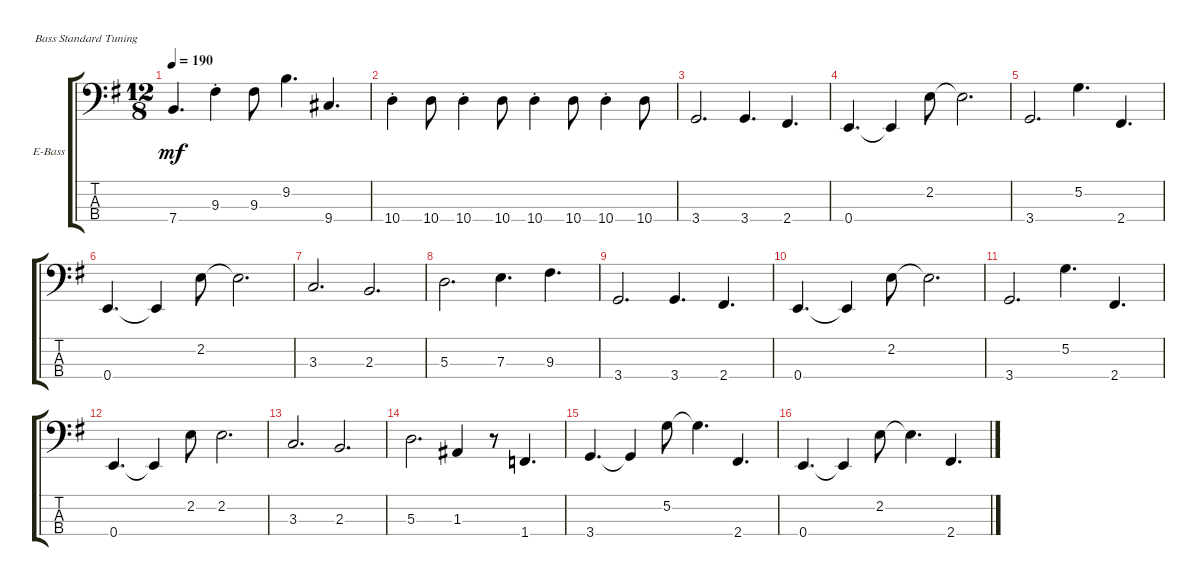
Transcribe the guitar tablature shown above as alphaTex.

\defaultSystemsLayout 4
\bracketExtendMode groupsimilarinstruments
\firstSystemTrackNameOrientation horizontal
\otherSystemsTrackNameOrientation horizontal
\track ("Electric Bass" "E-Bass") {instrument electricbassfinger}
\staff {score tabs}
\tuning (G2 D2 A1 E1)
\ts (12 8)
\tempo 190
\clef f4
\ks g
7.4.4{d dy mf} 9.3{st}.4 9.3.8 9.2.4{d} 9.4.4{d} |
10.4{st}.4 10.4.8 10.4{st}.4 10.4.8 10.4{st}.4 10.4.8 10.4{st}.4 10.4.8 |
3.4.2{d} 3.4.4{d} 2.4.4{d} |
0.4.4{d} 0.4{t}.4 2.2.8 2.2{t}.2{d} |
3.4.2{d} 5.2.4{d} 2.4.4{d} |
0.4.4{d} 0.4{t}.4 2.2.8 2.2{t}.2{d} |
3.3.2{d} 2.3.2{d} |
5.3.2{d} 7.3.4{d} 9.3.4{d} |
3.4.2{d} 3.4.4{d} 2.4.4{d} |
0.4.4{d} 0.4{t}.4 2.2.8 2.2{t}.2{d} |
3.4.2{d} 5.2.4{d} 2.4.4{d} |
0.4.4{d} 0.4{t}.4 2.2.8 2.2.2{d} |
3.3.2{d} 2.3.2{d} |
5.3.2{d} 1.3.4 r.8 1.4.4{d} |
3.4.4{d} 3.4{t}.4 5.2.8 5.2{t}.4{d} 2.4.4{d} |
0.4.4{d} 0.4{t}.4 2.2.8 2.2{t}.4{d} 2.4.4{d}
